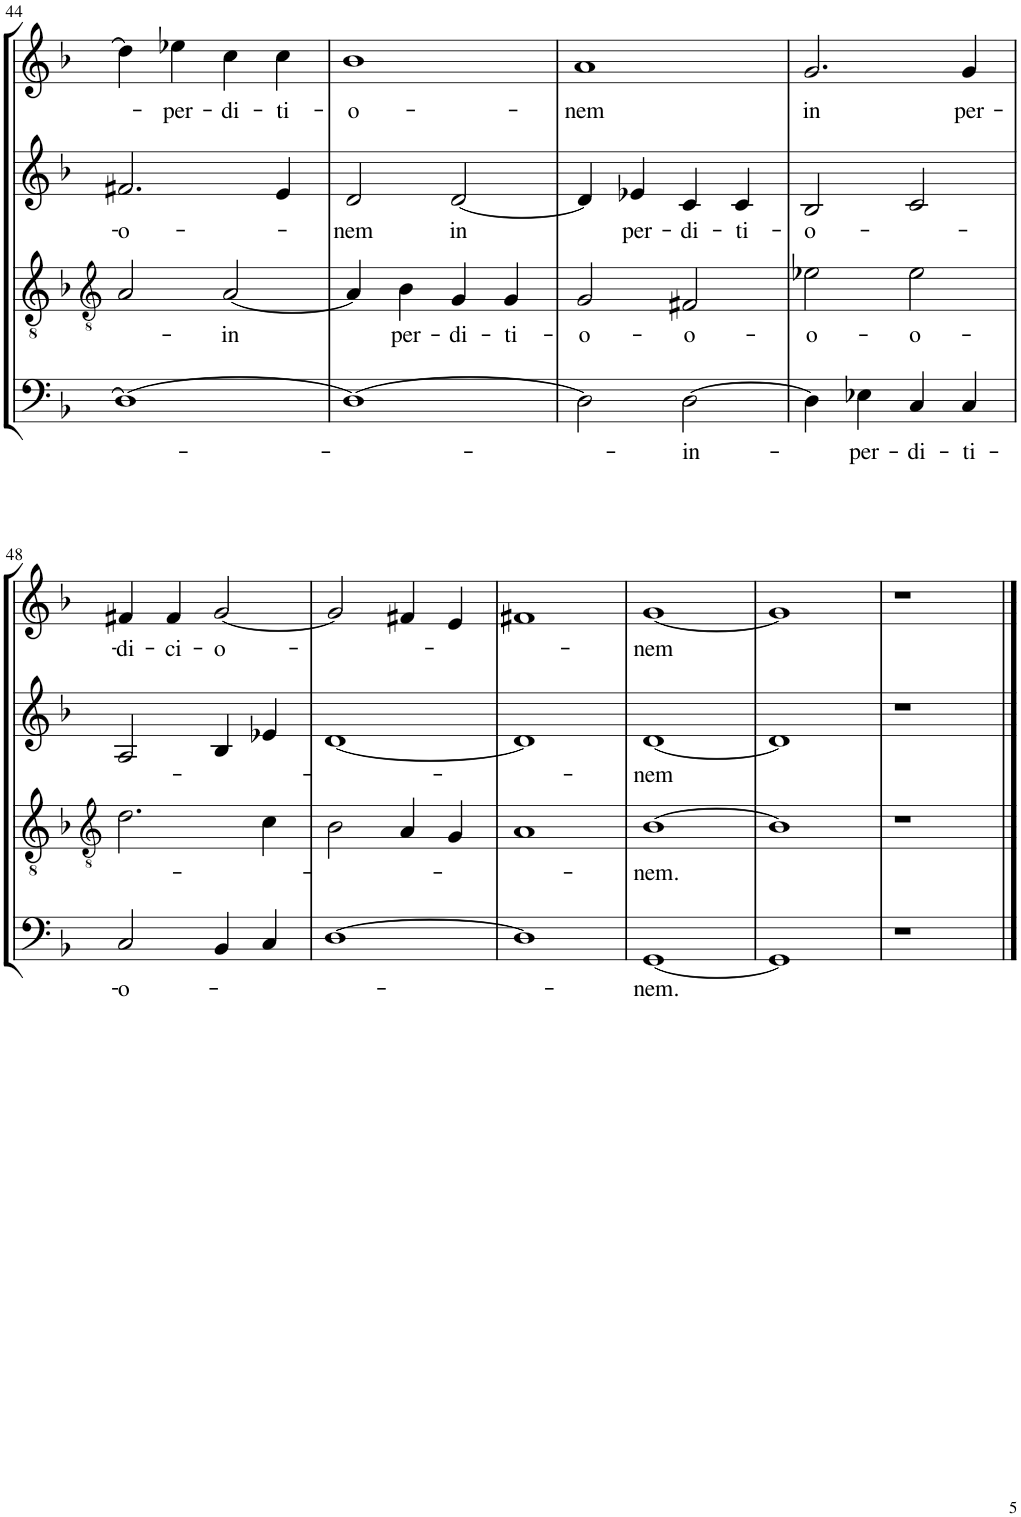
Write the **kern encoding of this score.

**kern	**text	**kern	**text	**kern	**text	**kern	**text
*part4	*part4	*part3	*part3	*part2	*part2	*part1	*part1
*staff4	*staff4	*staff3	*staff3	*staff2	*staff2	*staff1	*staff1
*I"Midi_58	*	*I"Midi_58	*	*I"Midi_58	*	*I"Midi_58	*
!!LO:PB:g=z
*clefF4	*	*clefGv2	*	*clefG2	*	*clefG2	*
*k[b-]	*	*k[b-]	*	*k[b-]	*	*k[b-]	*
*F:	*	*F:	*	*F:	*	*F:	*
*M2/2	*	*M2/2	*	*M2/2	*	*M2/2	*
=44	=44	=44	=44	=44	=44	=44	=44
!	!	!	!	!	!LO:LY:b	!	!
1D_	.	2A/	.	2.f#X/	-o-	4dd\]	.
!	!	!	!	!	!	!	!LO:LY:b
.	.	.	.	.	.	4ee-X\	-per-
!	!	!	!LO:LY:b	!	!	!	!LO:LY:b
.	.	[2A/	-in	.	.	4cc\	-di-
!	!	!	!	!	!	!	!LO:LY:b
.	.	.	.	4e/	.	4cc\	-ti-
=45	=45	=45	=45	=45	=45	=45	=45
!	!	!	!	!	!LO:LY:b	!	!LO:LY:b
1D_	.	4A/]	.	2d/	-nem	1b-	-o-
!	!	!	!LO:LY:b	!	!	!	!
.	.	4B-\	per-	.	.	.	.
!	!	!	!LO:LY:b	!	!LO:LY:b	!	!
.	.	4G/	-di-	[2d/	in	.	.
!	!	!	!LO:LY:b	!	!	!	!
.	.	4G/	-ti-	.	.	.	.
=46	=46	=46	=46	=46	=46	=46	=46
!	!	!	!LO:LY:b	!	!	!	!LO:LY:b
2D\]	.	2G/	-o-	4d/]	.	1a	-nem
!	!	!	!	!	!LO:LY:b	!	!
.	.	.	.	4e-X/	per-	.	.
!	!LO:LY:b	!	!LO:LY:b	!	!LO:LY:b	!	!
[2D\	-in-	2F#X/	-o-	4c/	-di-	.	.
!	!	!	!	!	!LO:LY:b	!	!
.	.	.	.	4c/	-ti-	.	.
=47	=47	=47	=47	=47	=47	=47	=47
!	!	!	!LO:LY:b	!	!LO:LY:b	!	!LO:LY:b
4D\]	.	2e-X\	-o-	2B-/	-o-	2.g/	in
!	!LO:LY:b	!	!	!	!	!	!
4E-X\	-per-	.	.	.	.	.	.
!	!LO:LY:b	!	!LO:LY:b	!	!	!	!
4C/	-di-	2e-\	-o-	2c/	.	.	.
!	!LO:LY:b	!	!	!	!	!	!LO:LY:b
4C/	-ti-	.	.	.	.	4g/	per-
!!LO:LB:g=z
=48	=48	=48	=48	=48	=48	=48	=48
*	*	*clefGv2	*	*	*	*	*
!	!LO:LY:b	!	!	!	!	!	!LO:LY:b
2C/	-o-	2.d\	.	2A/	.	4f#X/	-di-
!	!	!	!	!	!	!	!LO:LY:b
.	.	.	.	.	.	4f#/	-ci-
!	!	!	!	!	!	!	!LO:LY:b
4BB-/	.	.	.	4B-/	.	[2g/	-o-
4C/	.	4c\	.	4e-X/	.	.	.
=49	=49	=49	=49	=49	=49	=49	=49
[1D	.	2B-\	.	[1d	.	2g/]	.
.	.	4A/	.	.	.	4f#X/	.
.	.	4G/	.	.	.	4e/	.
=50	=50	=50	=50	=50	=50	=50	=50
1D]	.	1A	.	1d]	.	1f#X	.
=51	=51	=51	=51	=51	=51	=51	=51
!	!LO:LY:b	!	!LO:LY:b	!	!LO:LY:b	!	!LO:LY:b
[1GG	-nem.	[1B-	-nem.	[1d	-nem	[1g	-nem
=52	=52	=52	=52	=52	=52	=52	=52
1GG]	.	1B-]	.	1d]	.	1g]	.
=53	=53	=53	=53	=53	=53	=53	=53
1r	.	1r	.	1r	.	1r	.
==	==	==	==	==	==	==	==
*-	*-	*-	*-	*-	*-	*-	*-
